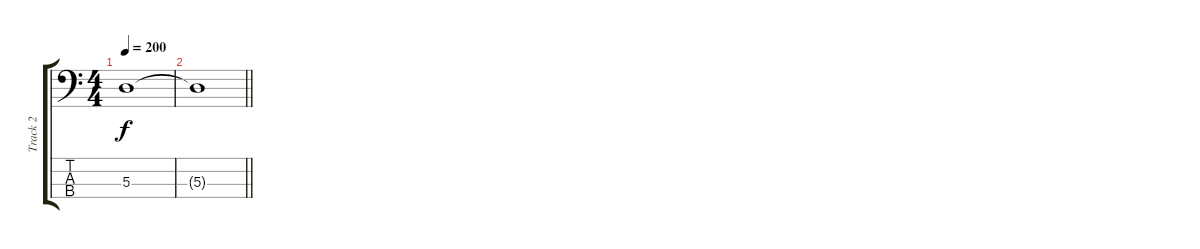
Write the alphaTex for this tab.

\track ("Track 2" "Track 2") {instrument electricbassfinger}
\staff {score tabs}
\tuning (G2 D2 A1 E1) {hide}
\ts (4 4)
\tempo 200
\clef f4
\ks c
5.3.1{dy f} |
\barLineRight lightlight
5.3{t}.1
